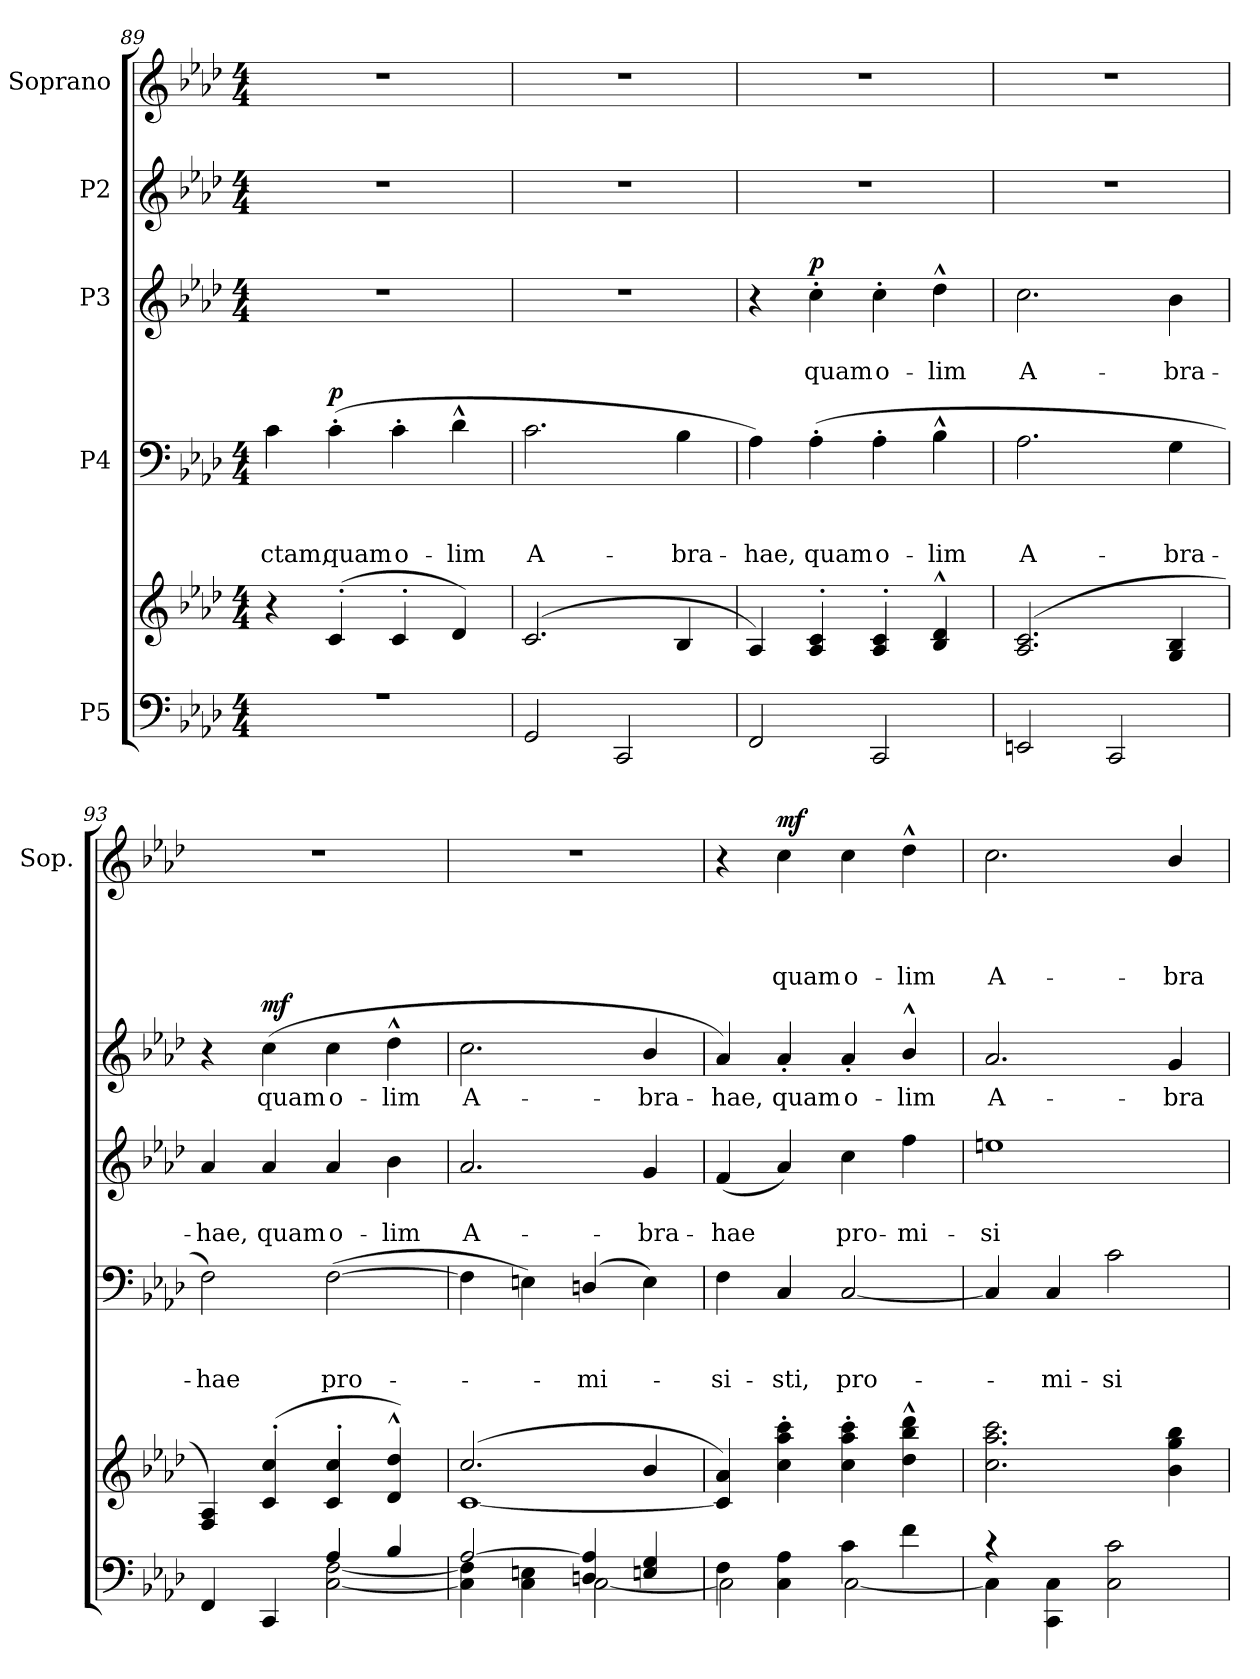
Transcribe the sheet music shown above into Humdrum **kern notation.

**kern	**kern	**kern	**text	**text	**text	**dynam	**kern	**text	**text	**dynam	**kern	**text	**dynam	**kern	**text	**text	**text	**text	**dynam
*part5	*part5	*part4	*part4	*part4	*part4	*part4	*part3	*part3	*part3	*part3	*part2	*part2	*part2	*part1	*part1	*part1	*part1	*part1	*part1
*staff6	*staff5	*staff4	*staff4	*staff4	*staff4	*staff4	*staff3	*staff3	*staff3	*staff3	*staff2	*staff2	*staff2	*staff1	*staff1	*staff1	*staff1	*staff1	*staff1
*I"P5	*	*I"P4	*	*	*	*	*I"P3	*	*	*	*I"P2	*	*	*I"Soprano	*	*	*	*	*
*	*	*	*	*	*	*	*	*	*	*	*	*	*	*I'Sop.	*	*	*	*	*
!!LO:PB:g=z
*clefF4	*clefG2	*clefF4	*	*	*	*	*clefG2	*	*	*	*clefG2	*	*	*clefG2	*	*	*	*	*
*	*	*	*	*	*	*	*ITrd7c12	*	*	*	*	*	*	*	*	*	*	*	*
*k[b-e-a-d-]	*k[b-e-a-d-]	*k[b-e-a-d-]	*	*	*	*	*k[b-e-a-d-]	*	*	*	*k[b-e-a-d-]	*	*	*k[b-e-a-d-]	*	*	*	*	*
*A-:	*A-:	*A-:	*	*	*	*	*A-:	*	*	*	*A-:	*	*	*A-:	*	*	*	*	*
*M4/4	*M4/4	*M4/4	*	*	*	*	*M4/4	*	*	*	*M4/4	*	*	*M4/4	*	*	*	*	*
*MM152	*MM152	*MM152	*	*	*	*	*MM152	*	*	*	*MM152	*	*	*MM152	*	*	*	*	*
=89	=89	=89	=89	=89	=89	=89	=89	=89	=89	=89	=89	=89	=89	=89	=89	=89	=89	=89	=89
*^	*^	*	*	*	*	*	*	*	*	*	*	*	*	*	*	*	*	*	*
*	*	*	*^	*	*	*	*	*	*	*	*	*	*	*	*	*	*	*	*	*	*
!	!	!	!	!	!	!	!	!LO:LY:b	!	!	!	!	!	!	!	!	!	!	!	!	!	!
1r	1ryy	1ryy	1ryy	4r	4c\	.	.	-ctam,	.	1r	.	.	.	1r	.	.	1r	.	.	.	.	.
!	!	!	!	!	!	!	!	!LO:LY:b	!LO:DY:a	!	!	!	!	!	!	!	!	!	!	!	!	!
.	.	.	.	(<4c'</	(>4c'>\	.	.	quam	p	.	.	.	.	.	.	.	.	.	.	.	.	.
!	!	!	!	!	!	!	!	!LO:LY:b	!	!	!	!	!	!	!	!	!	!	!	!	!	!
.	.	.	.	4c'</	4c'>\	.	.	o-	.	.	.	.	.	.	.	.	.	.	.	.	.	.
!	!	!	!	!	!	!	!	!LO:LY:b	!	!	!	!	!	!	!	!	!	!	!	!	!	!
.	.	.	.	4d-/)	4d-^^>\	.	.	-lim	.	.	.	.	.	.	.	.	.	.	.	.	.	.
=90	=90	=90	=90	=90	=90	=90	=90	=90	=90	=90	=90	=90	=90	=90	=90	=90	=90	=90	=90	=90	=90	=90
!	!	!	!	!	!	!	!	!LO:LY:b	!	!	!	!	!	!	!	!	!	!	!	!	!	!
2GG/	1ryy	1ryy	1ryy	(<2.c/	2.c\	.	.	A-	.	1r	.	.	.	1r	.	.	1r	.	.	.	.	.
2CC/	.	.	.	.	.	.	.	.	.	.	.	.	.	.	.	.	.	.	.	.	.	.
!	!	!	!	!	!	!	!	!LO:LY:b	!	!	!	!	!	!	!	!	!	!	!	!	!	!
.	.	.	.	4B-/	4B-\	.	.	-bra-	.	.	.	.	.	.	.	.	.	.	.	.	.	.
=91	=91	=91	=91	=91	=91	=91	=91	=91	=91	=91	=91	=91	=91	=91	=91	=91	=91	=91	=91	=91	=91	=91
!	!	!	!	!	!	!	!	!LO:LY:b	!	!	!	!	!	!	!	!	!	!	!	!	!	!
2FF/	1ryy	1ryy	1ryy	4A-/)	4A-\)	.	.	-hae,	.	4r	.	.	.	1r	.	.	1r	.	.	.	.	.
!	!	!	!	!	!	!	!	!LO:LY:b	!	!	!	!LO:LY:b	!LO:DY:a	!	!	!	!	!	!	!	!	!
.	.	.	.	4A-/'< 4c/'<	(>4A-'>\	.	.	quam	.	4c'>\	.	quam	p	.	.	.	.	.	.	.	.	.
!	!	!	!	!	!	!	!	!LO:LY:b	!	!	!	!LO:LY:b	!	!	!	!	!	!	!	!	!	!
2CC/	.	.	.	4A-/'< 4c/'<	4A-'>\	.	.	o-	.	4c'>\	.	o-	.	.	.	.	.	.	.	.	.	.
!	!	!	!	!	!	!	!	!LO:LY:b	!	!	!	!LO:LY:b	!	!	!	!	!	!	!	!	!	!
.	.	.	.	4B-/^^> 4d-/^^>	4B-^^>\	.	.	-lim	.	4d-^^>\	.	-lim	.	.	.	.	.	.	.	.	.	.
=92	=92	=92	=92	=92	=92	=92	=92	=92	=92	=92	=92	=92	=92	=92	=92	=92	=92	=92	=92	=92	=92	=92
!	!	!	!	!	!	!	!	!LO:LY:b	!	!	!	!LO:LY:b	!	!	!	!	!	!	!	!	!	!
2EEn/	1ryy	1ryy	1ryy	(<2.A-/ 2.c/	2.A-\	.	.	A-	.	2.c\	.	A-	.	1r	.	.	1r	.	.	.	.	.
2CC/	.	.	.	.	.	.	.	.	.	.	.	.	.	.	.	.	.	.	.	.	.	.
!	!	!	!	!	!	!	!	!LO:LY:b	!	!	!	!LO:LY:b	!	!	!	!	!	!	!	!	!	!
.	.	.	.	4G/ 4B-/	4G\	.	.	-bra-	.	4B-\	.	-bra-	.	.	.	.	.	.	.	.	.	.
=93	=93	=93	=93	=93	=93	=93	=93	=93	=93	=93	=93	=93	=93	=93	=93	=93	=93	=93	=93	=93	=93	=93
!	!	!	!	!	!	!	!	!LO:LY:b	!	!	!	!LO:LY:b	!	!	!	!	!	!	!	!	!	!
4FF/	2ryy	1ryy	1ryy	4F/ 4A-/)	2F\)	.	.	-hae	.	4A-/	.	-hae,	.	4r	.	.	1r	.	.	.	.	.
!	!	!	!	!	!	!	!	!	!	!	!	!LO:LY:b	!	!	!LO:LY:b	!LO:DY:a	!	!	!	!	!	!
4CC/	.	.	.	(<4c/'> 4cc/'>	.	.	.	.	.	4A-/	.	quam	.	(>4cc\	quam	mf	.	.	.	.	.	.
!	!	!	!	!	!	!	!	!LO:LY:b	!	!	!	!LO:LY:b	!	!	!LO:LY:b	!	!	!	!	!	!	!
4A-/	[<2C\ [<2F\	.	.	4c/'> 4cc/'>	(>[>2F\	.	.	pro-	.	4A-/	.	o-	.	4cc\	o-	.	.	.	.	.	.	.
!	!	!	!	!	!	!	!	!	!	!	!	!LO:LY:b	!	!	!LO:LY:b	!	!	!	!	!	!	!
4B-/	.	.	.	4d-/^^> 4dd-/^^>)	.	.	.	.	.	4B-\	.	-lim	.	4dd-^^>\	-lim	.	.	.	.	.	.	.
=94	=94	=94	=94	=94	=94	=94	=94	=94	=94	=94	=94	=94	=94	=94	=94	=94	=94	=94	=94	=94	=94	=94
!	!	!	!	!	!	!	!	!	!	!	!	!LO:LY:b	!	!	!LO:LY:b	!	!	!	!	!	!	!
[>2A-/	4C\] 4F\]	1ryy	[<1c	(>2.cc/	4F\]	.	.	.	.	2.A-/	.	A-	.	2.cc\	A-	.	1r	.	.	.	.	.
.	4C\ 4En\	.	.	.	4En\)	.	.	.	.	.	.	.	.	.	.	.	.	.	.	.	.	.
!	!	!	!	!	!	!	!	!LO:LY:b	!	!	!	!	!	!	!	!	!	!	!	!	!	!
4Dn/ 4A-/]	[<2C\	.	.	.	(<4Dn/	.	.	-mi-	.	.	.	.	.	.	.	.	.	.	.	.	.	.
!	!	!	!	!	!	!	!	!	!	!	!	!LO:LY:b	!	!	!LO:LY:b	!	!	!	!	!	!	!
4En/ 4G/	.	.	.	4b-/	4E\)	.	.	.	.	4G/	.	-bra-	.	4b-/	-bra-	.	.	.	.	.	.	.
!!LO:LB:g=z
=95	=95	=95	=95	=95	=95	=95	=95	=95	=95	=95	=95	=95	=95	=95	=95	=95	=95	=95	=95	=95	=95	=95
!	!	!	!	!	!	!	!	!LO:LY:b	!	!	!	!LO:LY:b	!	!	!LO:LY:b	!	!	!	!	!	!	!
4F\	2C\]	1ryy	4c/] 4a-/	4c/ 4a-/)	4F\	.	.	-si-	.	(<4F/	.	-hae	.	4a-/)	-hae,	.	4r	.	.	.	.	.
!	!	!	!	!	!	!	!	!LO:LY:b	!	!	!	!	!	!	!LO:LY:b	!	!	!	!	!	!LO:LY:b	!LO:DY:a
4C\ 4A-\	.	.	2.ryy	4cc\'> 4aa-\'> 4ccc\'>	4C/	.	.	-sti,	.	4A-/)	.	.	.	4a-'>/	quam	.	4cc\	.	.	.	quam	mf
!	!	!	!	!	!	!	!	!LO:LY:b	!	!	!	!LO:LY:b	!	!	!LO:LY:b	!	!	!	!	!	!LO:LY:b	!
4c\	[<2C\	.	.	4cc\'> 4aa-\'> 4ccc\'>	[<2C/	.	.	pro-	.	4c\	.	pro-	.	4a-'>/	o-	.	4cc\	.	.	.	o-	.
!	!	!	!	!	!	!	!	!	!	!	!	!LO:LY:b	!	!	!LO:LY:b	!	!	!	!	!	!LO:LY:b	!
4f\	.	.	.	4dd-\^^> 4bb-\^^> 4ddd-\^^>	.	.	.	.	.	4f\	.	-mi-	.	4b-^^>/	-lim	.	4dd-^^>\	.	.	.	-lim	.
=96	=96	=96	=96	=96	=96	=96	=96	=96	=96	=96	=96	=96	=96	=96	=96	=96	=96	=96	=96	=96	=96	=96
!	!	!	!	!	!	!	!	!	!	!	!	!LO:LY:b	!	!	!LO:LY:b	!	!	!	!	!	!LO:LY:b	!
4rc	4C\]	1ryy	1ryy	2.cc\ 2.aa-\ 2.ccc\	4C/]	.	.	.	.	1en	.	-si-	.	2.a-/	A-	.	2.cc\	.	.	.	A-	.
!	!	!	!	!	!	!	!	!LO:LY:b	!	!	!	!	!	!	!	!	!	!	!	!	!	!
4CC\ 4C\	2.ryy	.	.	.	4C/	.	.	-mi-	.	.	.	.	.	.	.	.	.	.	.	.	.	.
!	!	!	!	!	!	!	!	!LO:LY:b	!	!	!	!	!	!	!	!	!	!	!	!	!	!
2C\ 2c\	.	.	.	.	2c\	.	.	-si-	.	.	.	.	.	.	.	.	.	.	.	.	.	.
!	!	!	!	!	!	!	!	!	!	!	!	!	!	!	!LO:LY:b	!	!	!	!	!	!LO:LY:b	!
.	.	.	.	4b-\ 4gg\ 4bb-\	.	.	.	.	.	.	.	.	.	4g/	-bra-	.	4b-/	.	.	.	-bra-	.
*v	*v	*	*	*	*	*	*	*	*	*	*	*	*	*	*	*	*	*	*	*	*	*
*	*v	*v	*v	*	*	*	*	*	*	*	*	*	*	*	*	*	*	*	*	*	*
=	=	=	=	=	=	=	=	=	=	=	=	=	=	=	=	=	=	=	=
*-	*-	*-	*-	*-	*-	*-	*-	*-	*-	*-	*-	*-	*-	*-	*-	*-	*-	*-	*-
